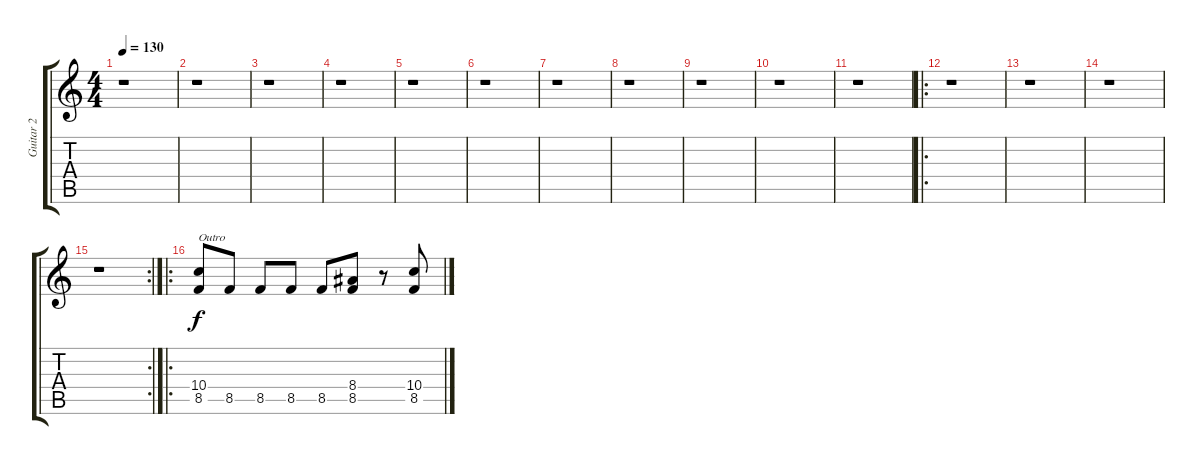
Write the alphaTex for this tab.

\track ("Guitar 2" "Guitar 2") {instrument distortionguitar}
\staff {score tabs}
\tuning (E4 B3 G3 D3 A2 E2) {hide}
\ts (4 4)
\tempo 130
\clef g2
\ks c
r.1{dy f} |
r.1 |
r.1 |
r.1 |
r.1 |
r.1 |
r.1 |
r.1 |
r.1 |
r.1 |
r.1 |
\ro
r.1 |
r.1 |
r.1 |
\rc 2
r.1 |
\ro
(10.4 8.5).8{txt "Outro"} 8.5.8 8.5.8 8.5.8 8.5.8 (8.4 8.5).8 r.8 (10.4 8.5).8
